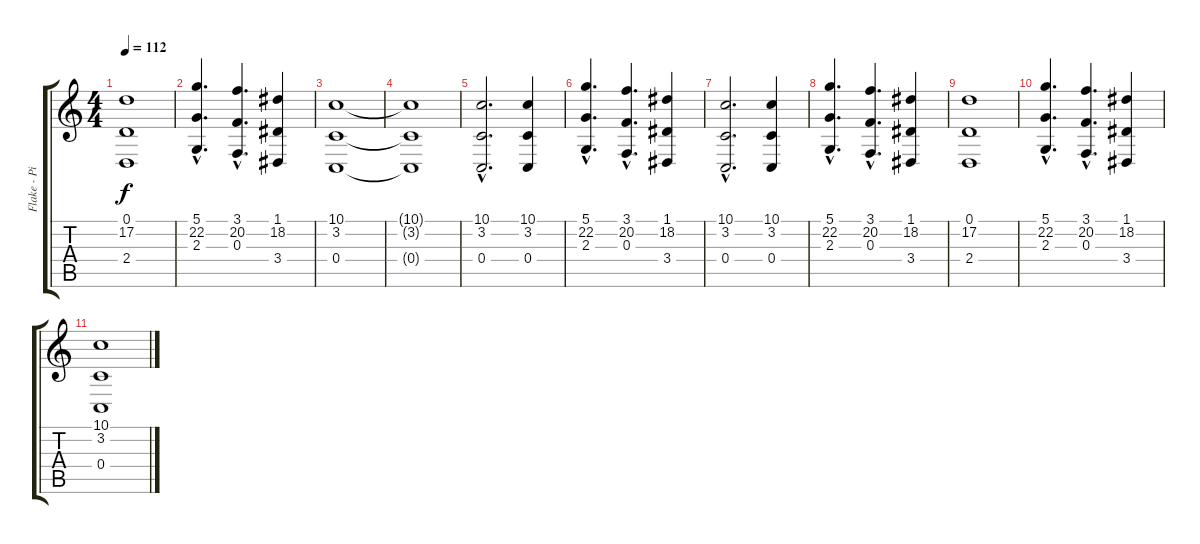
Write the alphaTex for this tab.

\track ("Flake - Piano" "Flake - Pi") {instrument brightacousticpiano}
\staff {score tabs}
\tuning (D4 A3 F3 C3 G2 C2) {hide}
\ts (4 4)
\tempo 112
\clef g2
\ks c
(0.1 17.2 2.4).1{dy f} |
(5.1{hac} 22.2{hac} 2.3{hac}).4{d} (3.1{hac} 20.2{hac} 0.3{hac}).4{d} (1.1 18.2 3.4).4 |
(10.1 3.2 0.4).1 |
(10.1{t} 3.2{t} 0.4{t}).1 |
(10.1{hac} 3.2{hac} 0.4{hac}).2{d} (10.1 3.2 0.4).4 |
(5.1{hac} 22.2{hac} 2.3{hac}).4{d} (3.1{hac} 20.2{hac} 0.3{hac}).4{d} (1.1 18.2 3.4).4 |
(10.1{hac} 3.2{hac} 0.4{hac}).2{d} (10.1 3.2 0.4).4 |
(5.1{hac} 22.2{hac} 2.3{hac}).4{d} (3.1{hac} 20.2{hac} 0.3{hac}).4{d} (1.1 18.2 3.4).4 |
(0.1 17.2 2.4).1 |
(5.1{hac} 22.2{hac} 2.3{hac}).4{d} (3.1{hac} 20.2{hac} 0.3{hac}).4{d} (1.1 18.2 3.4).4 |
(10.1 3.2 0.4).1
